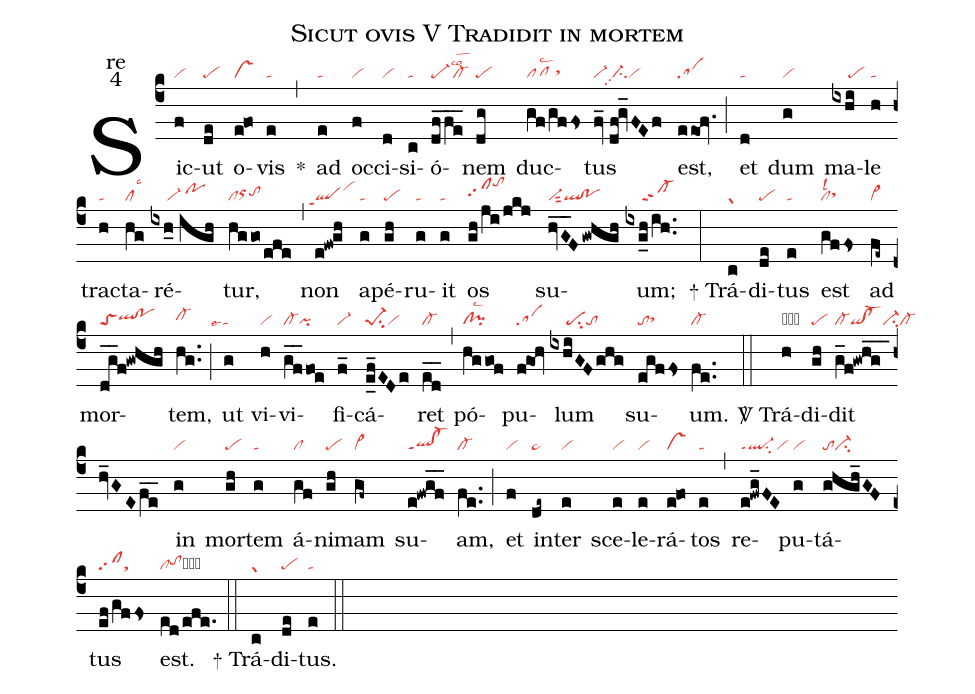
name:Sicut ovis V Tradidit in mortem;
office-part:re;
mode:4;
nabc-lines:1;
%%
(c4) Sic(f|vi)ut(de|pe) o(e@fo|vs)vis(e|ta) <sp>*</sp>(,) ad(e|ta) oc(f|vi)ci(d|vi)si(c|ta)ó(df_fe__|pe-cl-lsco2)nem(dg|pe) duc(gf/gffs|pflsc2sthh)tus(fv_//df!gv_FEf|vi-/ci-pp2vi) est,(eeof.|sa) (;) et(d|ta) dum(g|vi) ma(ixhi|/////pe)le(h|ta) trac(h|ta)ta(hg|cllsc3)ré(ixh_0//igh|/////vi-/pohi)tur,(hggo/efe|clorhhtohh) (,) non(e!fw!gh|``qlhdppt1vihj) a(g|ta)pé(gh|pe)ru(g|ta)it(g|ta) os(gh/ji/jkj|clhhpp2tohl) su(hvG__F/gwhgh|vi-sut2ql!po)um;(ixg_h/ih..|/////cl-ppt2) (:)

<sp>+</sp> Trá(c|gr)di(de|pe)tus(e|ta) est(gffs|cllsl2sthh) ad(fe~|vi>) mor(dg__f!gwhgh|toSqlhh!pohh)tem,(hg..|cl-hh) (;) ut(g|````talse4) vi(h|vi)vi(gf__foe|cl-pi)fi(f_|vi-)cá(e_f_EDe|pe-1su2vi)ret(ed__|cl-) (,) pó(hggof|cl!pilsc2)pu(f@goh|sa)lum(ixhiGF/ghg|/////pesu2to) su(egffs|tosthh)um.(fe..|cl-) (::)

<sp>V/</sp> Trá(h|obvi)di(gh|pe)dit(g_f!gwhg__/hv_GE/fe__|cl-qi!cl-ci-cl-) in(g|vi) mor(gh|pe)tem(g|ta) á(gf|cl)ni(gh|pe)mam(gf~|vi>) su(e!fwgf__|ql!cl-ppt1)am,(fe..|cl-) (;) et(f|vi) in(de~|pe~)ter(e|vi) sce(e|vi)le(e|vi)rá(e@fo|vs)tos(e|ta) (,) re(e!fwg_FE|ql-ppt1su2vi)pu(g|vi)tá(ghgh_GF|toci-)tus(ef/gffs|clpp2st) est.(ed/efe.|cltohhcb) (::)

<sp>+</sp> Trá(c|gr)di(de|pe)tus.(e|ta) (::)
